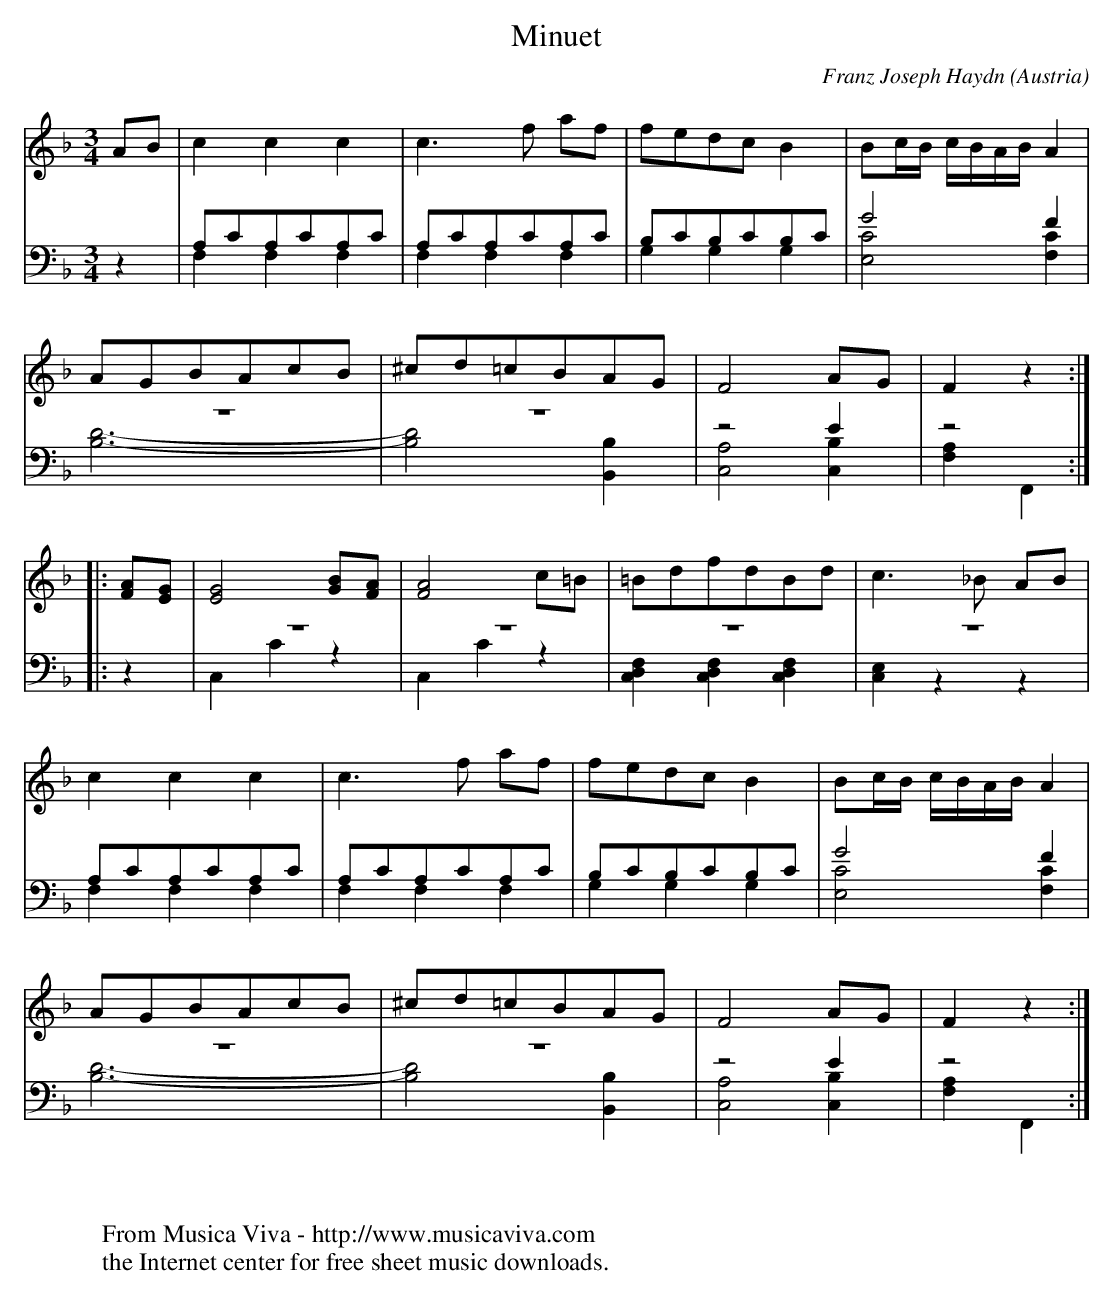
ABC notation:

X:1
T:Minuet
C:Franz Joseph Haydn
O:Austria
V:1 Program 1 0 %Piano
V:2 Program 1 0 bass up %Piano
V:3 Program 1 0 bass merge down %Piano
M:3/4
L:1/8
K:F
V:1
AB|c2c2c2|c3f af|fedcB2|Bc/B/ c/B/A/B/A2|
V:2
z2|A,CA,CA,C|A,CA,CA,C|B,CB,CB,C|G4F2|
V:3
z2|F,2F,2F,2|F,2F,2F,2|G,2G,2G,2|[E,4C4][F,2C2]|
V:1
AGBAcB|^cd=cBAG|F4AG|F2 z2:|
V:2
z6|z6|z4E2|z4:|
V:3
[B,6-D6-]|[B,4D4][B,,2B,2]|[C,4A,4][C,2B,2]|[F,2A,2]F,,2:|
V:1
|:[FA][EG]|[E4G4][GB][FA]|[F4A4]c=B|=BdfdBd|c3_B AB|
V:2
|:z2|z6|z6|z6|z6|
V:3
|:z2|C,2 C2 z2|C,2 C2 z2|[C,2D,2F,2][C,2D,2F,2][C,2D,2F,2]|[C,2E,2]z2 z2|
V:1
c2c2c2|c3f af|fedcB2|Bc/B/ c/B/A/B/A2|
V:2
A,CA,CA,C|A,CA,CA,C|B,CB,CB,C|G4F2|
V:3
F,2F,2F,2|F,2F,2F,2|G,2G,2G,2|[E,4C4][F,2C2]|
V:1
AGBAcB|^cd=cBAG|F4AG|F2 z2:|
V:2
z6|z6|z4E2|z4:|
V:3
[B,6-D6-]|[B,4D4][B,,2B,2]|[C,4A,4][C,2B,2]|[F,2A,2]F,,2:|
W:
W:
W:  From Musica Viva - http://www.musicaviva.com
W:  the Internet center for free sheet music downloads.
